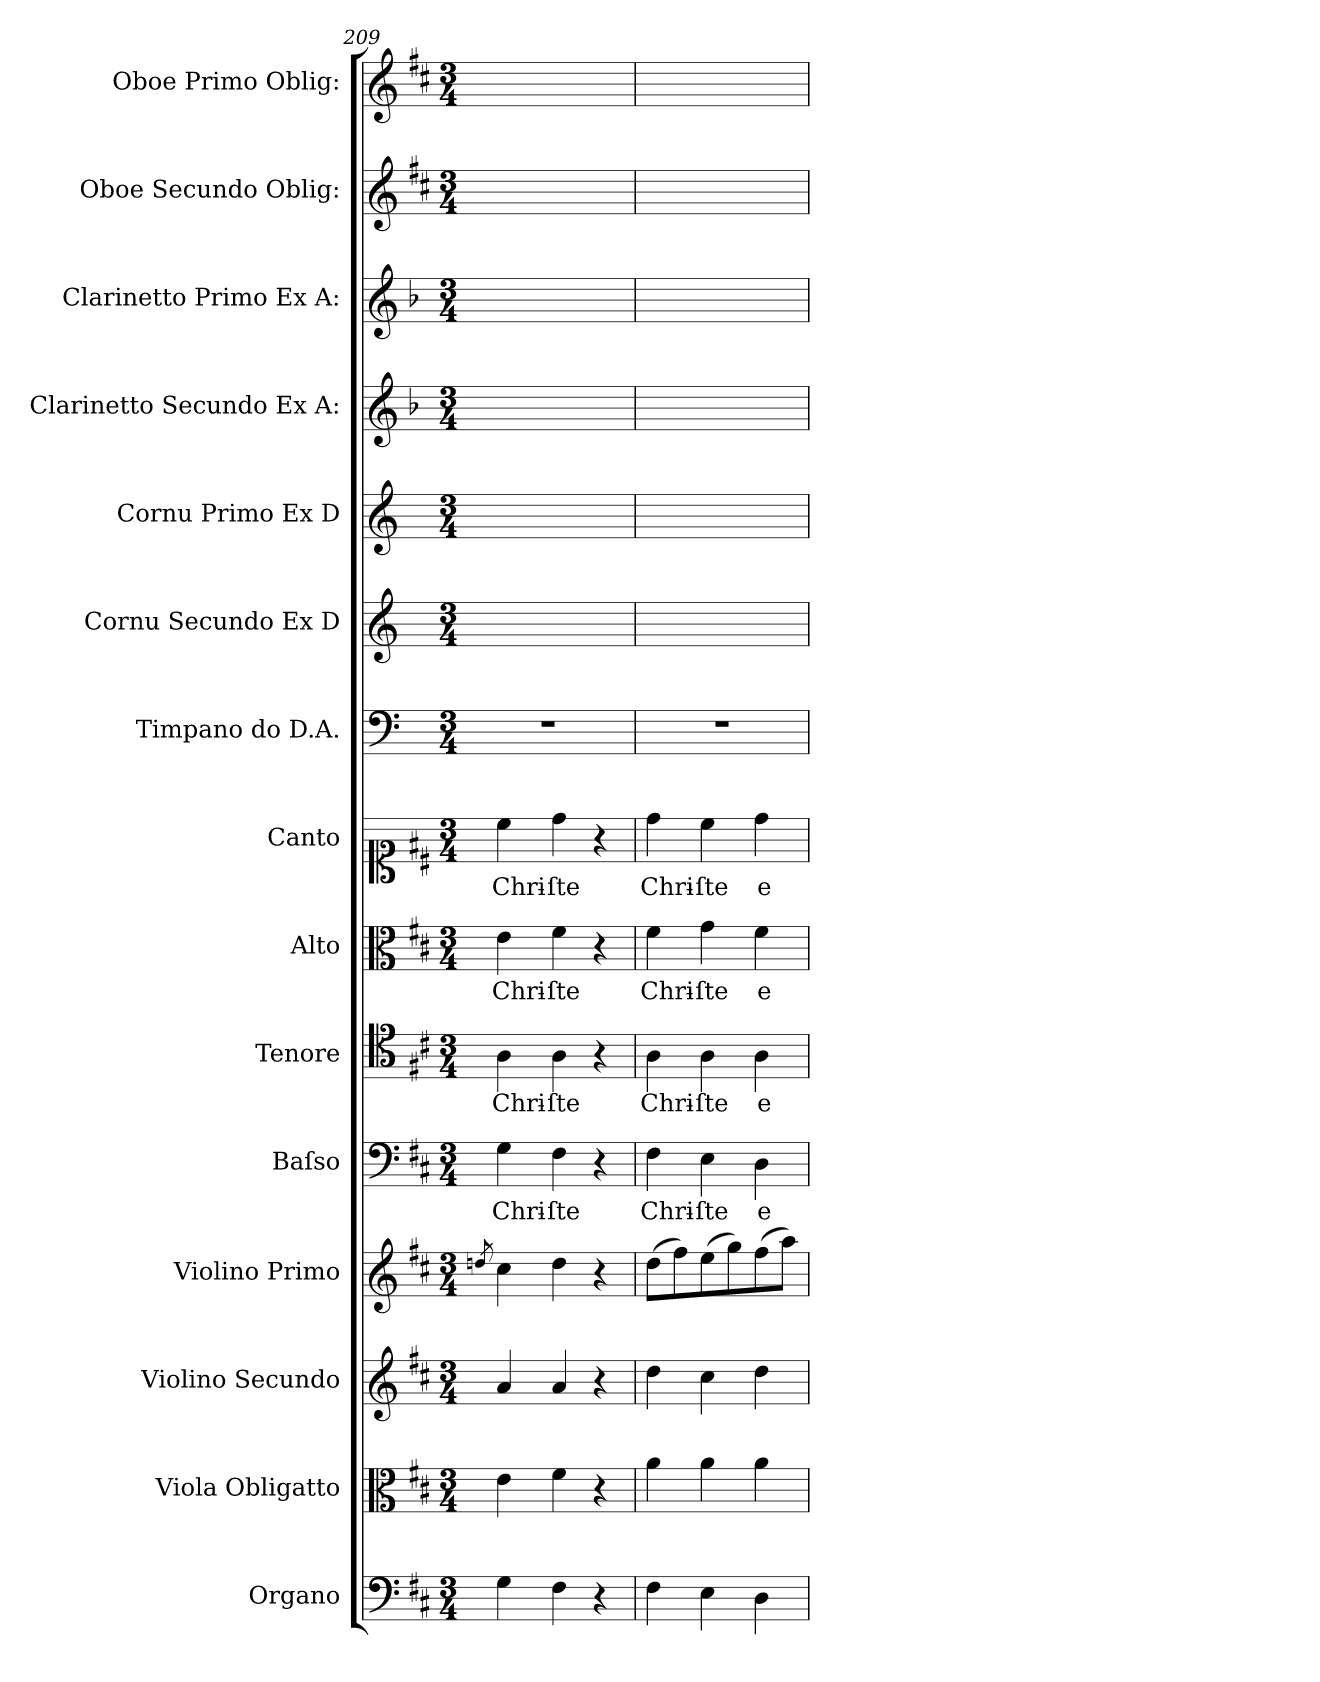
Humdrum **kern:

**kern	**kern	**kern	**kern	**kern	**text	**kern	**text	**kern	**text	**kern	**text	**kern	**kern	**kern	**kern	**kern	**kern	**kern
*part15	*part14	*part13	*part12	*part11	*part11	*part10	*part10	*part9	*part9	*part8	*part8	*part7	*part6	*part5	*part4	*part3	*part2	*part1
*staff15	*staff14	*staff13	*staff12	*staff11	*staff11	*staff10	*staff10	*staff9	*staff9	*staff8	*staff8	*staff7	*staff6	*staff5	*staff4	*staff3	*staff2	*staff1
*I"Organo	*I"Viola Obligatto	*I"Violino Secundo	*I"Violino Primo	*I"Baſso	*	*I"Tenore	*	*I"Alto	*	*I"Canto	*	*I"Timpano do D.A.	*I"Cornu Secundo Ex D	*I"Cornu Primo Ex D	*I"Clarinetto Secundo Ex A:	*I"Clarinetto Primo Ex A:	*I"Oboe Secundo Oblig:	*I"Oboe Primo Oblig:
*I'org	*I'vla obl	*I'vl 2	*I'vl 1	*I'B	*	*I'T	*	*I'A	*	*	*	*I'timp	*	*	*I'cl 2 in A	*I'cl 1 in A	*I'ob 2	*I'ob 1
*clefF4	*clefC3	*clefG2	*clefG2	*clefF4	*	*clefC4	*	*clefC3	*	*clefC1	*	*clefF4	*clefG2	*clefG2	*clefG2	*clefG2	*clefG2	*clefG2
*	*	*	*	*	*	*	*	*	*	*	*	*	*ITrd-1c-2	*ITrd-1c-2	*ITrd2c3	*ITrd2c3	*	*
*k[f#c#]	*k[f#c#]	*k[f#c#]	*k[f#c#]	*k[f#c#]	*	*k[f#c#]	*	*k[f#c#]	*	*k[f#c#]	*	*k[]	*k[f#c#]	*k[f#c#]	*k[f#c#]	*k[f#c#]	*k[f#c#]	*k[f#c#]
*M3/4	*M3/4	*M3/4	*M3/4	*M3/4	*	*M3/4	*	*M3/4	*	*M3/4	*	*M3/4	*M3/4	*M3/4	*M3/4	*M3/4	*M3/4	*M3/4
=209	=209	=209	=209	=209	=209	=209	=209	=209	=209	=209	=209	=209	=209	=209	=209	=209	=209	=209
.	.	.	8qddn/	.	.	.	.	.	.	.	.	.	.	.	.	.	.	.
4G\	4e\	4a/	4cc#\	4G\	Chri-	4A\	Chri-	4e\	Chri-	4cc#\	Chri-	2.r	2.ryy	2.ryy	2.ryy	2.ryy	2.ryy	2.ryy
4F#\	4f#\	4a/	4dd\	4F#\	-ſte	4A\	-ſte	4f#\	-ſte	4dd\	-ſte	.	.	.	.	.	.	.
4r	4r	4r	4r	4r	.	4r	.	4r	.	4r	.	.	.	.	.	.	.	.
=210	=210	=210	=210	=210	=210	=210	=210	=210	=210	=210	=210	=210	=210	=210	=210	=210	=210	=210
!	!	!	!	!	!LO:LY:i	!	!LO:LY:i	!	!	!	!LO:LY:i	!	!	!	!	!	!	!
4F#\	4a\	4dd\	(8dd\L	4F#\	Chri-	4A\	Chri-	4f#\	Chri-	4dd\	Chri-	2.r	2.ryy	2.ryy	2.ryy	2.ryy	2.ryy	2.ryy
.	.	.	8ff#\)	.	.	.	.	.	.	.	.	.	.	.	.	.	.	.
!	!	!	!	!	!LO:LY:i	!	!LO:LY:i	!	!	!	!LO:LY:i	!	!	!	!	!	!	!
4E\	4a\	4cc#\	(8ee\	4E\	-ſte	4A\	-ſte	4g\	-ſte	4cc#\	-ſte	.	.	.	.	.	.	.
.	.	.	8gg\)	.	.	.	.	.	.	.	.	.	.	.	.	.	.	.
4D\	4a\	4dd\	(8ff#\	4D\	e-	4A\	e-	4f#\	e-	4dd\	e-	.	.	.	.	.	.	.
.	.	.	8aa\J)	.	.	.	.	.	.	.	.	.	.	.	.	.	.	.
=	=	=	=	=	=	=	=	=	=	=	=	=	=	=	=	=	=	=
*-	*-	*-	*-	*-	*-	*-	*-	*-	*-	*-	*-	*-	*-	*-	*-	*-	*-	*-
